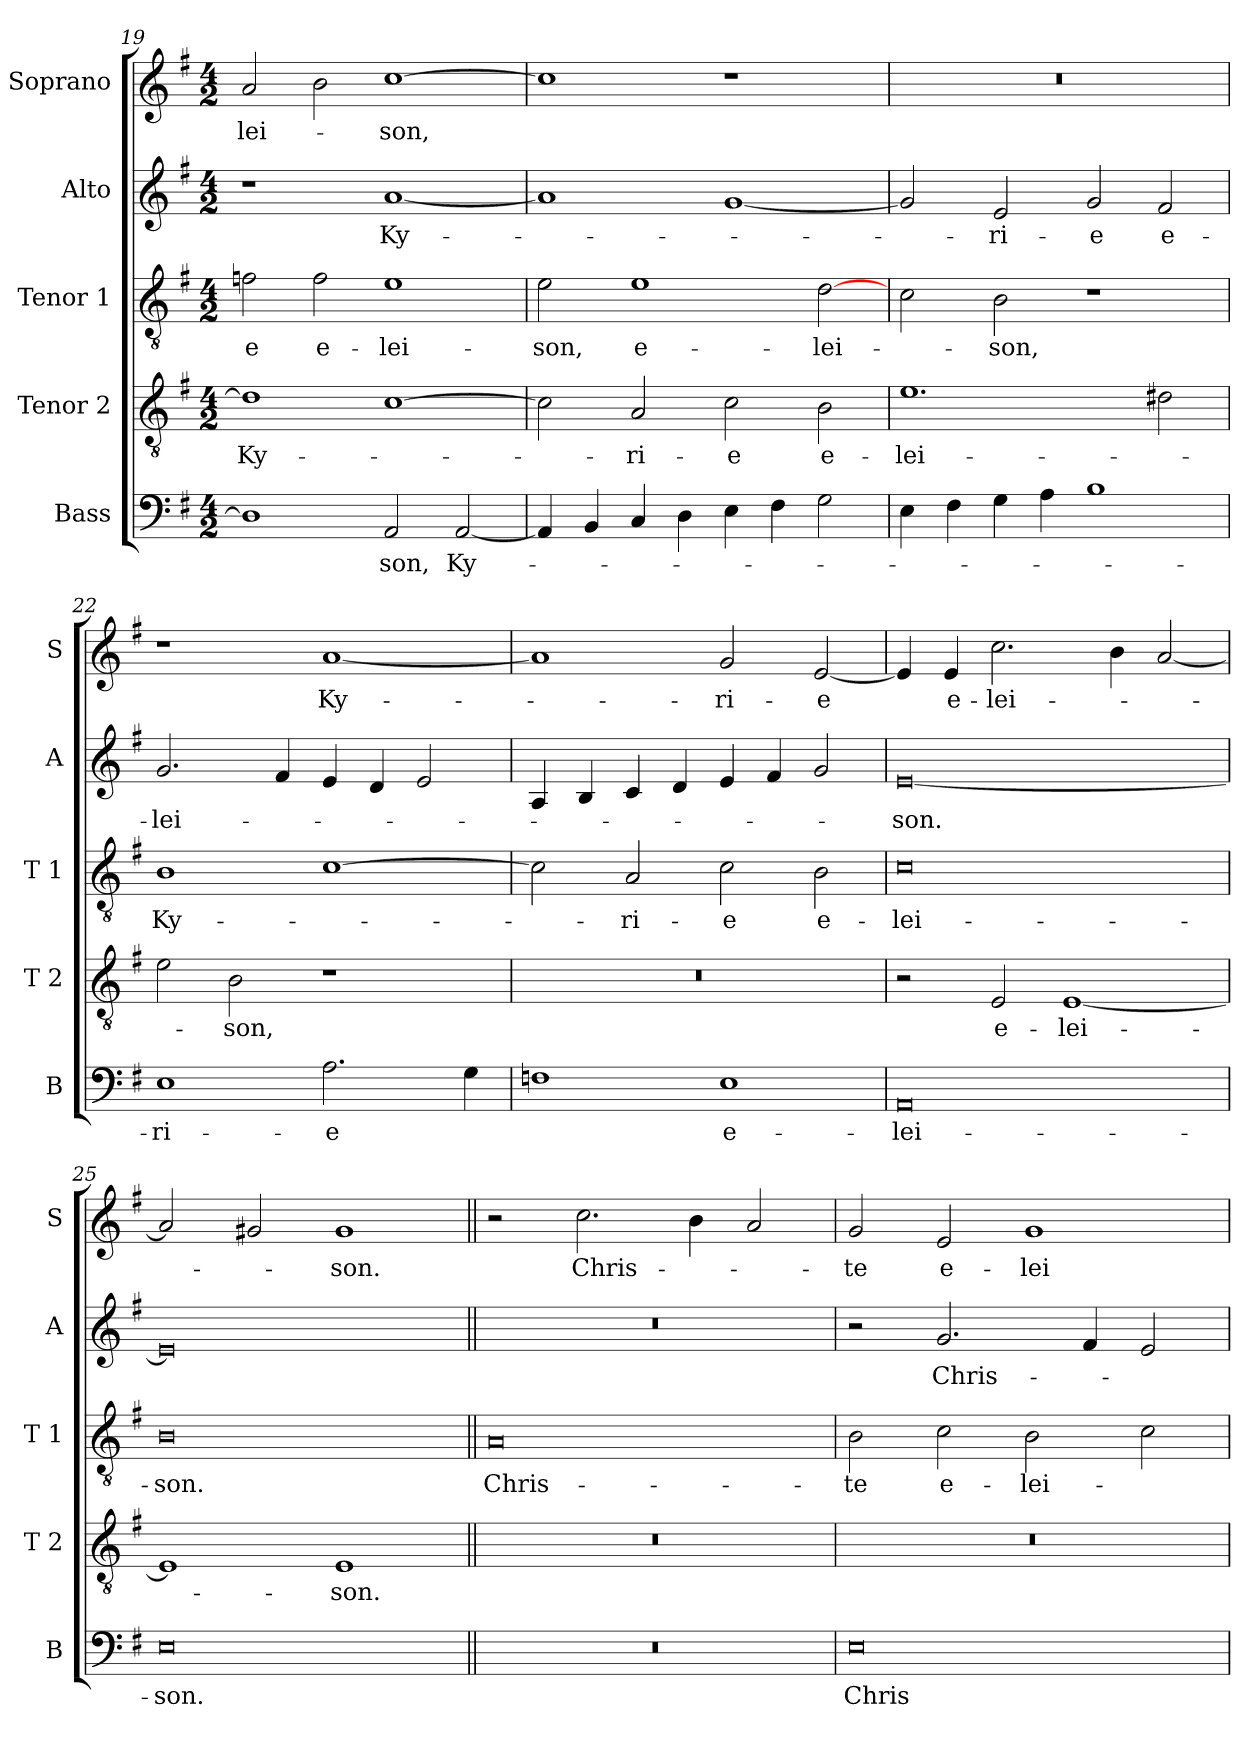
**kern	**text	**kern	**text	**kern	**text	**kern	**text	**kern	**text
*part5	*part5	*part4	*part4	*part3	*part3	*part2	*part2	*part1	*part1
*staff5	*staff5	*staff4	*staff4	*staff3	*staff3	*staff2	*staff2	*staff1	*staff1
*I"Bass	*	*I"Tenor 2	*	*I"Tenor 1	*	*I"Alto	*	*I"Soprano	*
*I'B	*	*I'T 2	*	*I'T 1	*	*I'A	*	*I'S	*
*clefF4	*	*clefGv2	*	*clefGv2	*	*clefG2	*	*clefG2	*
*k[f#]	*	*k[f#]	*	*k[f#]	*	*k[f#]	*	*k[f#]	*
*G:	*	*G:	*	*G:	*	*G:	*	*G:	*
*M4/2	*	*M4/2	*	*M4/2	*	*M4/2	*	*M4/2	*
=19	=19	=19	=19	=19	=19	=19	=19	=19	=19
!	!	!	!LO:LY:b	!	!LO:LY:b	!	!	!	!LO:LY:b
1D]	.	1d]	Ky-	2fn\	-e	1r	.	2a/	-lei-
!	!	!	!	!	!LO:LY:b	!	!	!	!
.	.	.	.	2f\	e-	.	.	2b\	.
!	!LO:LY:b	!	!	!	!LO:LY:b	!	!LO:LY:b	!	!LO:LY:b
2AA/	-son,	[1c	.	1e	-lei-	[1a	Ky-	[1cc	-son,
!	!LO:LY:b	!	!	!	!	!	!	!	!
[2AA/	Ky-	.	.	.	.	.	.	.	.
=20	=20	=20	=20	=20	=20	=20	=20	=20	=20
!	!	!	!	!	!LO:LY:b	!	!	!	!
4AA/]	.	2c\]	.	2e\	-son,	1a]	.	1cc]	.
4BB/	.	.	.	.	.	.	.	.	.
!	!	!	!LO:LY:b	!	!LO:LY:b	!	!	!	!
4C/	.	2A/	-ri-	1e	e-	.	.	.	.
4D\	.	.	.	.	.	.	.	.	.
!	!	!	!LO:LY:b	!	!	!	!	!	!
4E\	.	2c\	-e	.	.	[1g	.	1r	.
4F#\	.	.	.	.	.	.	.	.	.
!	!	!	!LO:LY:b	!	!LO:LY:b	!	!	!	!
2G\	.	2B\	e-	[2d\	-lei-	.	.	.	.
!!LO:LB:g=z
=21	=21	=21	=21	=21	=21	=21	=21	=21	=21
!	!	!	!LO:LY:b	!	!	!	!	!	!
4E\	.	1.e	-lei-	2c\	.	2g/]	.	0r	.
4F#\	.	.	.	.	.	.	.	.	.
!	!	!	!	!	!LO:LY:b	!	!LO:LY:b	!	!
4G\	.	.	.	2B\	-son,	2e/	-ri-	.	.
4A\	.	.	.	.	.	.	.	.	.
!	!	!	!	!	!	!	!LO:LY:b	!	!
1B	.	.	.	1r	.	2g/	-e	.	.
!	!	!	!	!	!	!	!LO:LY:b	!	!
.	.	2d#X\	.	.	.	2f#/	e-	.	.
=22	=22	=22	=22	=22	=22	=22	=22	=22	=22
!	!LO:LY:b	!	!	!	!LO:LY:b	!	!LO:LY:b	!	!
1E	-ri-	2e\	.	1B	Ky-	2.g/	-lei-	1r	.
!	!	!	!LO:LY:b	!	!	!	!	!	!
.	.	2B\	-son,	.	.	.	.	.	.
.	.	.	.	.	.	4f#/	.	.	.
!	!LO:LY:b	!	!	!	!	!	!	!	!LO:LY:b
2.A\	-e	1r	.	[1c	.	4e/	.	[1a	Ky-
.	.	.	.	.	.	4d/	.	.	.
.	.	.	.	.	.	2e/	.	.	.
4G\	.	.	.	.	.	.	.	.	.
=23	=23	=23	=23	=23	=23	=23	=23	=23	=23
1Fn	.	0r	.	2c\]	.	4A/	.	1a]	.
.	.	.	.	.	.	4B/	.	.	.
!	!	!	!	!	!LO:LY:b	!	!	!	!
.	.	.	.	2A/	-ri-	4c/	.	.	.
.	.	.	.	.	.	4d/	.	.	.
!	!LO:LY:b	!	!	!	!LO:LY:b	!	!	!	!LO:LY:b
1E	e-	.	.	2c\	-e	4e/	.	2g/	-ri-
.	.	.	.	.	.	4f#/	.	.	.
!	!	!	!	!	!LO:LY:b	!	!	!	!LO:LY:b
.	.	.	.	2B\	e-	2g/	.	[2e/	-e
=24	=24	=24	=24	=24	=24	=24	=24	=24	=24
!	!LO:LY:b	!	!	!	!LO:LY:b	!	!LO:LY:b	!	!
0AA	-lei-	2r	.	0c	-lei-	[0e	-son.	4e/]	.
!	!	!	!	!	!	!	!	!	!LO:LY:b
.	.	.	.	.	.	.	.	4e/	e-
!	!	!	!LO:LY:b	!	!	!	!	!	!LO:LY:b
.	.	2E/	e-	.	.	.	.	2.cc\	-lei-
!	!	!	!LO:LY:b	!	!	!	!	!	!
.	.	[1E	-lei-	.	.	.	.	.	.
.	.	.	.	.	.	.	.	4b\	.
.	.	.	.	.	.	.	.	[2a/	.
=25	=25	=25	=25	=25	=25	=25	=25	=25	=25
!	!LO:LY:b	!	!	!	!LO:LY:b	!	!	!	!
0E	-son.	1E]	.	0B	-son.	0e]	.	2a/]	.
.	.	.	.	.	.	.	.	2g#X/	.
!	!	!	!LO:LY:b	!	!	!	!	!	!LO:LY:b
.	.	1E	-son.	.	.	.	.	1g#	-son.
!!LO:LB:g=z
=26||	=26||	=26||	=26||	=26||	=26||	=26||	=26||	=26||	=26||
!	!	!	!	!	!LO:LY:b	!	!	!	!
0r	.	0r	.	0A	Chris-	0r	.	2r	.
!	!	!	!	!	!	!	!	!	!LO:LY:b
.	.	.	.	.	.	.	.	2.cc\	Chris-
.	.	.	.	.	.	.	.	4b\	.
.	.	.	.	.	.	.	.	2a/	.
=27	=27	=27	=27	=27	=27	=27	=27	=27	=27
!	!LO:LY:b	!	!	!	!LO:LY:b	!	!	!	!LO:LY:b
0E	Chris-	0r	.	2B\	-te	2r	.	2g/	-te
!	!	!	!	!	!LO:LY:b	!	!LO:LY:b	!	!LO:LY:b
.	.	.	.	2c\	e-	2.g/	Chris-	2e/	e-
!	!	!	!	!	!LO:LY:b	!	!	!	!LO:LY:b
.	.	.	.	2B\	-lei-	.	.	1g	-lei-
.	.	.	.	.	.	4f#/	.	.	.
.	.	.	.	2c\	.	2e/	.	.	.
=	=	=	=	=	=	=	=	=	=
*-	*-	*-	*-	*-	*-	*-	*-	*-	*-
